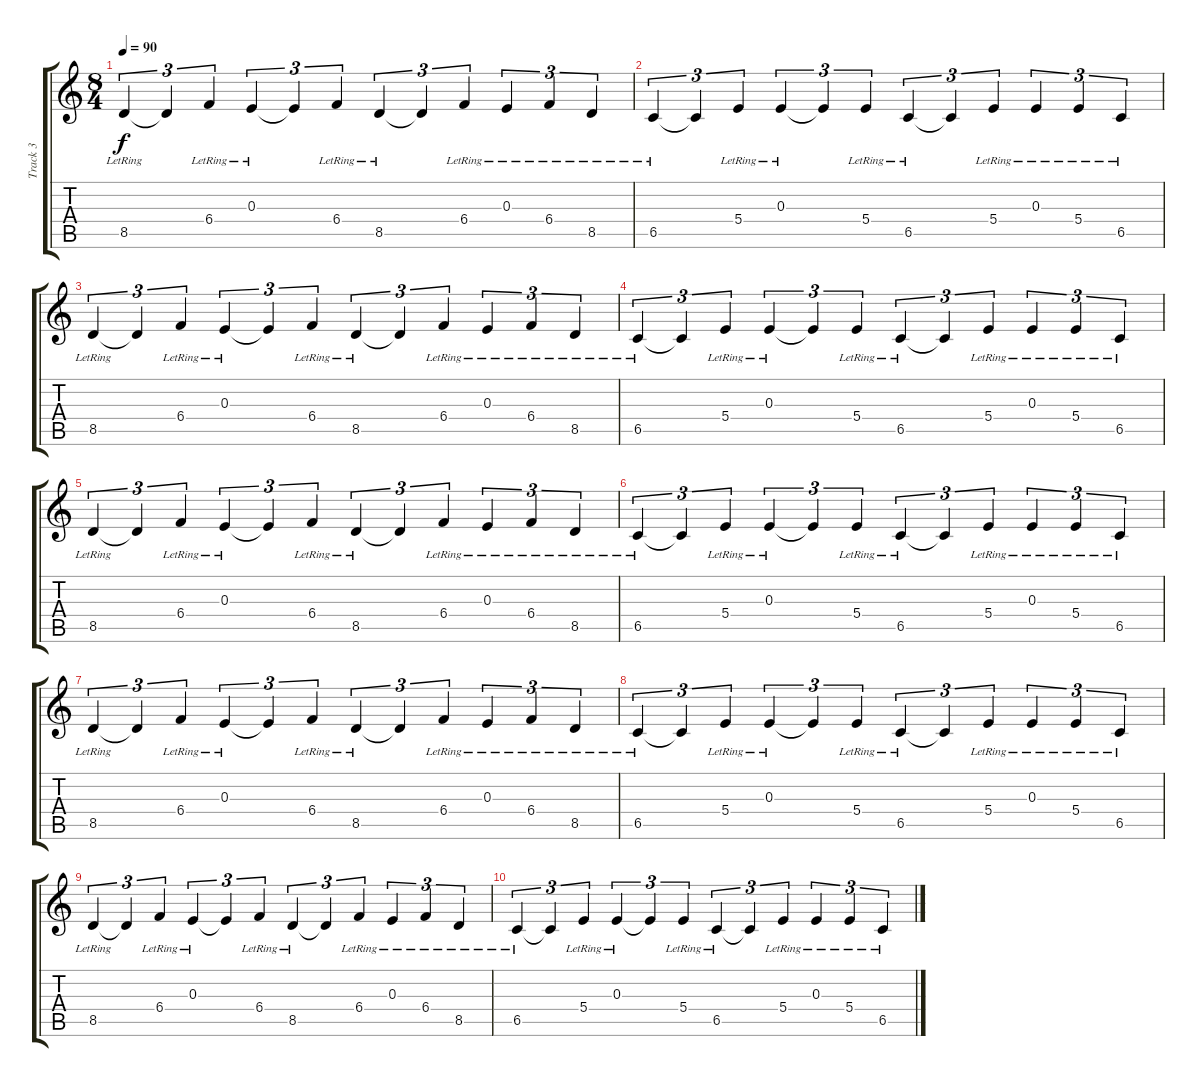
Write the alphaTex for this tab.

\track ("Track 3" "Track 3") {instrument electricguitarclean}
\staff {score tabs}
\tuning (Db4 Ab3 E3 B2 Gb2 Db2) {hide}
\ts (8 4)
\tempo 90
\clef g2
\ks c
8.5{lr}.4{tu (3 2) dy f} 8.5{t}.4{tu (3 2)} 6.4{lr}.4{tu (3 2)} 0.3{lr}.4{tu (3 2)} 0.3{t}.4{tu (3 2)} 6.4{lr}.4{tu (3 2)} 8.5{lr}.4{tu (3 2)} 8.5{t}.4{tu (3 2)} 6.4{lr}.4{tu (3 2)} 0.3{lr}.4{tu (3 2)} 6.4{lr}.4{tu (3 2)} 8.5{lr}.4{tu (3 2)} |
6.5{lr}.4{tu (3 2)} 6.5{t}.4{tu (3 2)} 5.4{lr}.4{tu (3 2)} 0.3{lr}.4{tu (3 2)} 0.3{t}.4{tu (3 2)} 5.4{lr}.4{tu (3 2)} 6.5{lr}.4{tu (3 2)} 6.5{t}.4{tu (3 2)} 5.4{lr}.4{tu (3 2)} 0.3{lr}.4{tu (3 2)} 5.4{lr}.4{tu (3 2)} 6.5{lr}.4{tu (3 2)} |
8.5{lr}.4{tu (3 2)} 8.5{t}.4{tu (3 2)} 6.4{lr}.4{tu (3 2)} 0.3{lr}.4{tu (3 2)} 0.3{t}.4{tu (3 2)} 6.4{lr}.4{tu (3 2)} 8.5{lr}.4{tu (3 2)} 8.5{t}.4{tu (3 2)} 6.4{lr}.4{tu (3 2)} 0.3{lr}.4{tu (3 2)} 6.4{lr}.4{tu (3 2)} 8.5{lr}.4{tu (3 2)} |
6.5{lr}.4{tu (3 2)} 6.5{t}.4{tu (3 2)} 5.4{lr}.4{tu (3 2)} 0.3{lr}.4{tu (3 2)} 0.3{t}.4{tu (3 2)} 5.4{lr}.4{tu (3 2)} 6.5{lr}.4{tu (3 2)} 6.5{t}.4{tu (3 2)} 5.4{lr}.4{tu (3 2)} 0.3{lr}.4{tu (3 2)} 5.4{lr}.4{tu (3 2)} 6.5{lr}.4{tu (3 2)} |
8.5{lr}.4{tu (3 2)} 8.5{t}.4{tu (3 2)} 6.4{lr}.4{tu (3 2)} 0.3{lr}.4{tu (3 2)} 0.3{t}.4{tu (3 2)} 6.4{lr}.4{tu (3 2)} 8.5{lr}.4{tu (3 2)} 8.5{t}.4{tu (3 2)} 6.4{lr}.4{tu (3 2)} 0.3{lr}.4{tu (3 2)} 6.4{lr}.4{tu (3 2)} 8.5{lr}.4{tu (3 2)} |
6.5{lr}.4{tu (3 2)} 6.5{t}.4{tu (3 2)} 5.4{lr}.4{tu (3 2)} 0.3{lr}.4{tu (3 2)} 0.3{t}.4{tu (3 2)} 5.4{lr}.4{tu (3 2)} 6.5{lr}.4{tu (3 2)} 6.5{t}.4{tu (3 2)} 5.4{lr}.4{tu (3 2)} 0.3{lr}.4{tu (3 2)} 5.4{lr}.4{tu (3 2)} 6.5{lr}.4{tu (3 2)} |
8.5{lr}.4{tu (3 2)} 8.5{t}.4{tu (3 2)} 6.4{lr}.4{tu (3 2)} 0.3{lr}.4{tu (3 2)} 0.3{t}.4{tu (3 2)} 6.4{lr}.4{tu (3 2)} 8.5{lr}.4{tu (3 2)} 8.5{t}.4{tu (3 2)} 6.4{lr}.4{tu (3 2)} 0.3{lr}.4{tu (3 2)} 6.4{lr}.4{tu (3 2)} 8.5{lr}.4{tu (3 2)} |
6.5{lr}.4{tu (3 2)} 6.5{t}.4{tu (3 2)} 5.4{lr}.4{tu (3 2)} 0.3{lr}.4{tu (3 2)} 0.3{t}.4{tu (3 2)} 5.4{lr}.4{tu (3 2)} 6.5{lr}.4{tu (3 2)} 6.5{t}.4{tu (3 2)} 5.4{lr}.4{tu (3 2)} 0.3{lr}.4{tu (3 2)} 5.4{lr}.4{tu (3 2)} 6.5{lr}.4{tu (3 2)} |
8.5{lr}.4{tu (3 2)} 8.5{t}.4{tu (3 2)} 6.4{lr}.4{tu (3 2)} 0.3{lr}.4{tu (3 2)} 0.3{t}.4{tu (3 2)} 6.4{lr}.4{tu (3 2)} 8.5{lr}.4{tu (3 2)} 8.5{t}.4{tu (3 2)} 6.4{lr}.4{tu (3 2)} 0.3{lr}.4{tu (3 2)} 6.4{lr}.4{tu (3 2)} 8.5{lr}.4{tu (3 2)} |
6.5{lr}.4{tu (3 2)} 6.5{t}.4{tu (3 2)} 5.4{lr}.4{tu (3 2)} 0.3{lr}.4{tu (3 2)} 0.3{t}.4{tu (3 2)} 5.4{lr}.4{tu (3 2)} 6.5{lr}.4{tu (3 2)} 6.5{t}.4{tu (3 2)} 5.4{lr}.4{tu (3 2)} 0.3{lr}.4{tu (3 2)} 5.4{lr}.4{tu (3 2)} 6.5{lr}.4{tu (3 2)}
